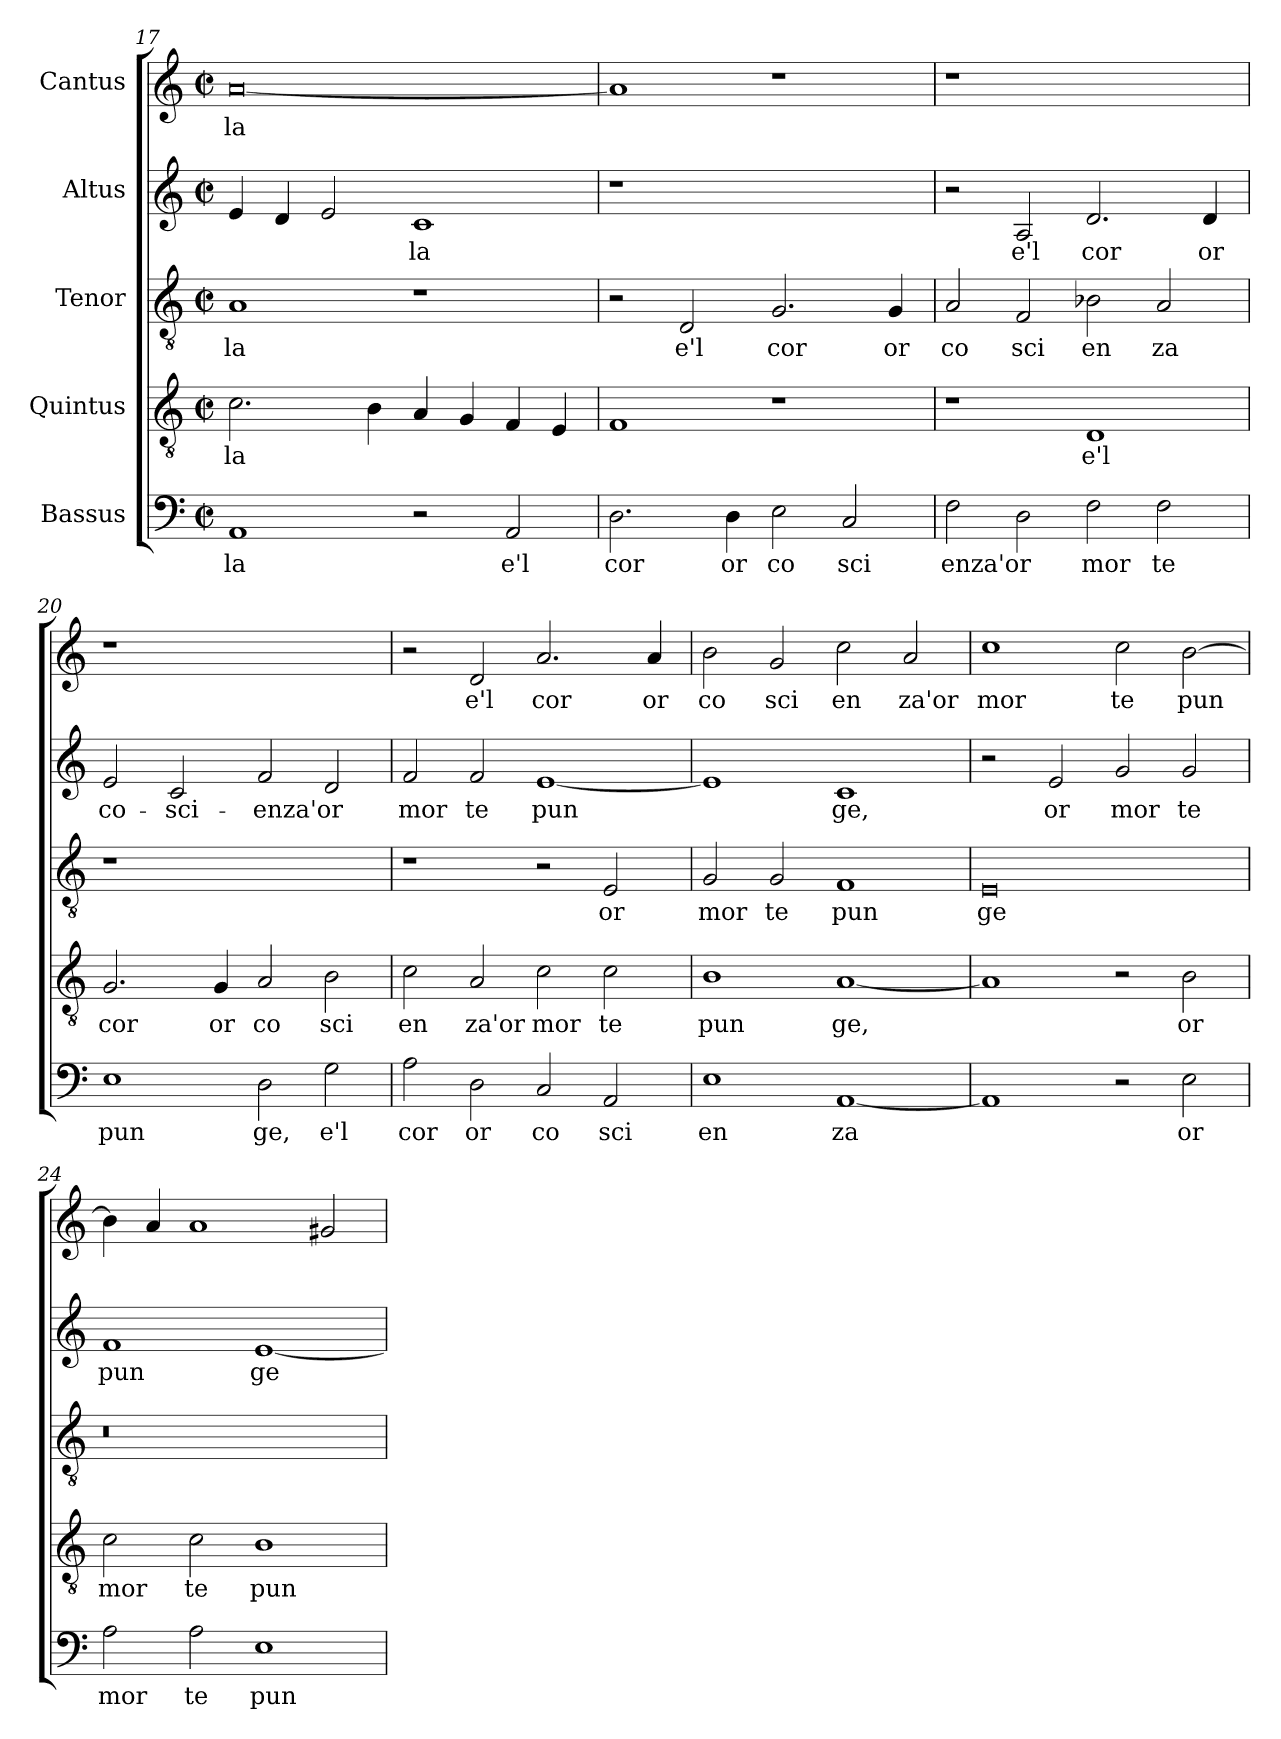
**kern	**text	**kern	**text	**kern	**text	**kern	**text	**kern	**text
*part5	*part5	*part4	*part4	*part3	*part3	*part2	*part2	*part1	*part1
*staff5	*staff5	*staff4	*staff4	*staff3	*staff3	*staff2	*staff2	*staff1	*staff1
*I"Bassus	*	*I"Quintus	*	*I"Tenor	*	*I"Altus	*	*I"Cantus	*
*clefF4	*	*clefGv2	*	*clefGv2	*	*clefG2	*	*clefG2	*
*k[]	*	*k[]	*	*k[]	*	*k[]	*	*k[]	*
*C:	*	*C:	*	*C:	*	*C:	*	*C:	*
*M2/2	*	*M2/2	*	*M2/2	*	*M2/2	*	*M2/2	*
*met(c|)	*	*met(c|)	*	*met(c|)	*	*met(c|)	*	*met(c|)	*
=17	=17	=17	=17	=17	=17	=17	=17	=17	=17
!	!LO:LY:b:cj	!	!LO:LY:b:cj	!	!LO:LY:b:cj	!	!LO:LY:b:cj	!	!LO:LY:b:cj
1AA	la	2.c\	la	1A	la	4e/	--	[<0a	la
!	!	!	!	!	!	!	!LO:LY:b:cj	!	!
.	.	.	.	.	.	4d/	--	.	.
!	!	!	!	!	!	!	!LO:LY:b:cj	!	!
.	.	.	.	.	.	2e/	--	.	.
!	!	!	!LO:LY:b:cj	!	!	!	!	!	!
.	.	4B\	.	.	.	.	.	.	.
!	!	!	!LO:LY:b:cj	!	!	!	!LO:LY:b:cj	!	!
2r	.	4A/	.	1r	.	1c	-la	.	.
!	!	!	!LO:LY:b:cj	!	!	!	!	!	!
.	.	4G/	.	.	.	.	.	.	.
!	!LO:LY:b:cj	!	!LO:LY:b:cj	!	!	!	!	!	!
2AA/	e'l	4F/	.	.	.	.	.	.	.
!	!	!	!LO:LY:b:cj	!	!	!	!	!	!
.	.	4E/	.	.	.	.	.	.	.
=18	=18	=18	=18	=18	=18	=18	=18	=18	=18
!	!LO:LY:b:cj	!	!LO:LY:b:cj	!	!	!	!	!	!LO:LY:b:cj
2.D\	cor	1F	.	2r	.	1r	.	1a]	.
!	!	!	!	!	!LO:LY:b:cj	!	!	!	!
.	.	.	.	2D/	e'l	.	.	.	.
!	!LO:LY:b:cj	!	!	!	!	!	!	!	!
4D\	or	.	.	.	.	.	.	.	.
!	!LO:LY:b:cj	!	!	!	!LO:LY:b:cj	!	!	!	!
2E\	co	1r	.	2.G/	cor	1ryy	.	1r	.
!	!LO:LY:b:cj	!	!	!	!	!	!	!	!
2C/	sci	.	.	.	.	.	.	.	.
!	!	!	!	!	!LO:LY:b:cj	!	!	!	!
.	.	.	.	4G/	or	.	.	.	.
=19	=19	=19	=19	=19	=19	=19	=19	=19	=19
!	!LO:LY:b:cj	!	!	!	!LO:LY:b:cj	!	!	!	!
2F\	enza'or	1r	.	2A/	co	2r	.	1r	.
!	!LO:LY:b:cj	!	!	!	!LO:LY:b:cj	!	!LO:LY:b:cj	!	!
2D\	.	.	.	2F/	sci	2A/	e'l	.	.
!	!LO:LY:b:cj	!	!LO:LY:b:cj	!	!LO:LY:b:cj	!	!LO:LY:b:cj	!	!
2F\	mor	1D	e'l	2B-\	en	2.d/	cor	1ryy	.
!	!LO:LY:b:cj	!	!	!	!LO:LY:b:cj	!	!	!	!
2F\	te	.	.	2A/	za	.	.	.	.
!	!	!	!	!	!	!	!LO:LY:b:cj	!	!
.	.	.	.	.	.	4d/	or	.	.
=20	=20	=20	=20	=20	=20	=20	=20	=20	=20
!	!LO:LY:b:cj	!	!LO:LY:b:cj	!	!	!	!LO:LY:b:cj	!	!
1E	pun	2.G/	cor	1r	.	2e/	co-	1r	.
!	!	!	!	!	!	!	!LO:LY:b:cj	!	!
.	.	.	.	.	.	2c/	-sci-	.	.
!	!	!	!LO:LY:b:cj	!	!	!	!	!	!
.	.	4G/	or	.	.	.	.	.	.
!	!LO:LY:b:cj	!	!LO:LY:b:cj	!	!	!	!LO:LY:b:cj	!	!
2D\	ge,	2A/	co	1ryy	.	2f/	-enza'or	1ryy	.
!	!LO:LY:b:cj	!	!LO:LY:b:cj	!	!	!	!LO:LY:b:cj	!	!
2G\	e'l	2B\	sci	.	.	2d/	.	.	.
!!LO:PB:g=z
=21	=21	=21	=21	=21	=21	=21	=21	=21	=21
!	!LO:LY:b:cj	!	!LO:LY:b:cj	!	!	!	!LO:LY:b:cj	!	!
2A\	cor	2c\	en	1r	.	2f/	mor	2r	.
!	!LO:LY:b:cj	!	!LO:LY:b:cj	!	!	!	!LO:LY:b:cj	!	!LO:LY:b:cj
2D\	or	2A/	za'or	.	.	2f/	te	2d/	e'l
!	!LO:LY:b:cj	!	!LO:LY:b:cj	!	!	!	!LO:LY:b:cj	!	!LO:LY:b:cj
2C/	co	2c\	mor	2r	.	[<1e	pun	2.a/	cor
!	!LO:LY:b:cj	!	!LO:LY:b:cj	!	!LO:LY:b:cj	!	!	!	!
2AA/	sci	2c\	te	2E/	or	.	.	.	.
!	!	!	!	!	!	!	!	!	!LO:LY:b:cj
.	.	.	.	.	.	.	.	4a/	or
=22	=22	=22	=22	=22	=22	=22	=22	=22	=22
!	!LO:LY:b:cj	!	!LO:LY:b:cj	!	!LO:LY:b:cj	!	!LO:LY:b:cj	!	!LO:LY:b:cj
1E	en	1B	pun	2G/	mor	1e]	.	2b\	co
!	!	!	!	!	!LO:LY:b:cj	!	!	!	!LO:LY:b:cj
.	.	.	.	2G/	te	.	.	2g/	sci
!	!LO:LY:b:cj	!	!LO:LY:b:cj	!	!LO:LY:b:cj	!	!LO:LY:b:cj	!	!LO:LY:b:cj
[<1AA	za	[<1A	ge,	1F	pun	1c	ge,	2cc\	en
!	!	!	!	!	!	!	!	!	!LO:LY:b:cj
.	.	.	.	.	.	.	.	2a/	za'or
=23	=23	=23	=23	=23	=23	=23	=23	=23	=23
!	!LO:LY:b:cj	!	!LO:LY:b:cj	!	!LO:LY:b:cj	!	!	!	!LO:LY:b:cj
1AA]	.	1A]	.	0E	ge	2r	.	1cc	mor
!	!	!	!	!	!	!	!LO:LY:b:cj	!	!
.	.	.	.	.	.	2e/	or	.	.
!	!	!	!	!	!	!	!LO:LY:b:cj	!	!LO:LY:b:cj
2r	.	2r	.	.	.	2g/	mor	2cc\	te
!	!LO:LY:b:cj	!	!LO:LY:b:cj	!	!	!	!LO:LY:b:cj	!	!LO:LY:b:cj
2E\	or	2B\	or	.	.	2g/	te	[>2b\	pun
=24	=24	=24	=24	=24	=24	=24	=24	=24	=24
!	!LO:LY:b:cj	!	!LO:LY:b:cj	!	!	!	!LO:LY:b:cj	!	!LO:LY:b:cj
2A\	mor	2c\	mor	0r	.	1f	pun	4b\]	.
!	!	!	!	!	!	!	!	!	!LO:LY:b:cj
.	.	.	.	.	.	.	.	4a/	.
!	!LO:LY:b:cj	!	!LO:LY:b:cj	!	!	!	!	!	!LO:LY:b:cj
2A\	te	2c\	te	.	.	.	.	1a	.
!	!LO:LY:b:cj	!	!LO:LY:b:cj	!	!	!	!LO:LY:b:cj	!	!
1E	pun	1B	pun	.	.	[<1e	ge	.	.
!	!	!	!	!	!	!	!	!	!LO:LY:b:cj
.	.	.	.	.	.	.	.	2g#/	.
=	=	=	=	=	=	=	=	=	=
*-	*-	*-	*-	*-	*-	*-	*-	*-	*-
